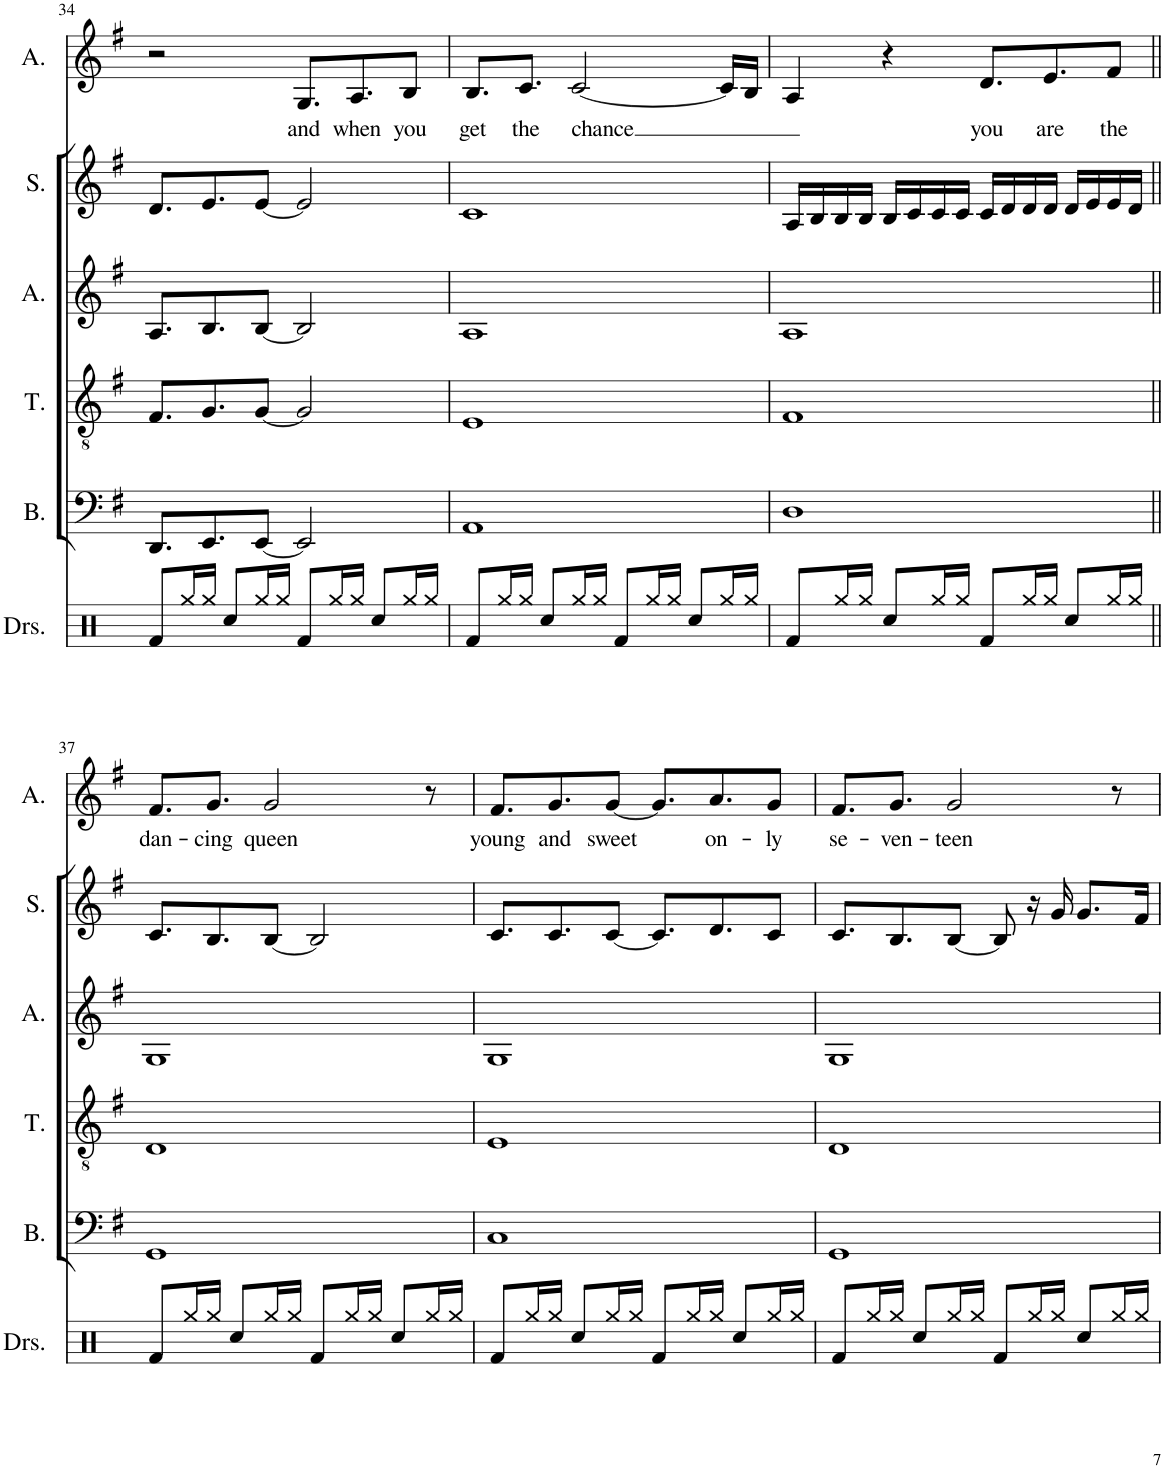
**kern	**kern	**kern	**kern	**kern	**kern	**text
*part6	*part5	*part4	*part3	*part2	*part1	*part1
*staff6	*staff5	*staff4	*staff3	*staff2	*staff1	*staff1
*I"Drumset	*I"Bass	*I"Tenor	*I"Alto	*I"Soprano	*I"Alto	*
*I'Drs.	*I'B.	*I'T.	*I'A.	*I'S.	*I'A.	*
!!LO:PB:g=z
*clefX	*clefF4	*clefGv2	*clefG2	*clefG2	*clefG2	*
*k[]	*k[f#]	*k[f#]	*k[f#]	*k[f#]	*k[f#]	*
*M4/4	*M4/4	*M4/4	*M4/4	*M4/4	*M4/4	*
=34	=34	=34	=34	=34	=34	=34
8Rf/L	8.DD/L	8.F#/L	8.A/L	8.d/L	2r	.
16Rgg/L	.	.	.	.	.	.
16Rgg/JJ	8.EE/	8.G/	8.B/	8.e/	.	.
8Rcc/L	.	.	.	.	.	.
16Rgg/L	[8EE/J	[8G/J	[8B/J	[8e/J	.	.
16Rgg/JJ	.	.	.	.	.	.
!	!	!	!	!	!	!LO:LY:b
8Rf/L	2EE/]	2G/]	2B/]	2e/]	8.G/L	and
16Rgg/L	.	.	.	.	.	.
!	!	!	!	!	!	!LO:LY:b
16Rgg/JJ	.	.	.	.	8.A/	when
8Rcc/L	.	.	.	.	.	.
!	!	!	!	!	!	!LO:LY:b
16Rgg/L	.	.	.	.	8B/J	you
16Rgg/JJ	.	.	.	.	.	.
=35	=35	=35	=35	=35	=35	=35
!	!	!	!	!	!	!LO:LY:b
8Rf/L	1AA	1E	1A	1c	8.B/L	get
16Rgg/L	.	.	.	.	.	.
!	!	!	!	!	!	!LO:LY:b
16Rgg/JJ	.	.	.	.	8.c/J	the
8Rcc/L	.	.	.	.	.	.
!	!	!	!	!	!	!LO:LY:b
16Rgg/L	.	.	.	.	[2c/	chance
16Rgg/JJ	.	.	.	.	.	.
8Rf/L	.	.	.	.	.	.
16Rgg/L	.	.	.	.	.	.
16Rgg/JJ	.	.	.	.	.	.
8Rcc/L	.	.	.	.	.	.
16Rgg/L	.	.	.	.	16c/LL]	.
16Rgg/JJ	.	.	.	.	16B/JJ	.
=36	=36	=36	=36	=36	=36	=36
8Rf/L	1D	1F#	1A	16A/LL	4A/	.
.	.	.	.	16B/	.	.
16Rgg/L	.	.	.	16B/	.	.
16Rgg/JJ	.	.	.	16B/JJ	.	.
8Rcc/L	.	.	.	16B/LL	4r	.
.	.	.	.	16c/	.	.
16Rgg/L	.	.	.	16c/	.	.
16Rgg/JJ	.	.	.	16c/JJ	.	.
!	!	!	!	!	!	!LO:LY:b
8Rf/L	.	.	.	16c/LL	8.d/L	you
.	.	.	.	16d/	.	.
16Rgg/L	.	.	.	16d/	.	.
!	!	!	!	!	!	!LO:LY:b
16Rgg/JJ	.	.	.	16d/JJ	8.e/	are
8Rcc/L	.	.	.	16d/LL	.	.
.	.	.	.	16e/	.	.
!	!	!	!	!	!	!LO:LY:b
16Rgg/L	.	.	.	16e/	8f#/J	the
16Rgg/JJ	.	.	.	16d/JJ	.	.
!!LO:LB:g=z
=37||	=37||	=37||	=37||	=37||	=37||	=37||
!	!	!	!	!	!	!LO:LY:b
8Rf/L	1GG	1D	1G	8.c/L	8.f#/L	dan-
16Rgg/L	.	.	.	.	.	.
!	!	!	!	!	!	!LO:LY:b
16Rgg/JJ	.	.	.	8.B/	8.g/J	-cing
8Rcc/L	.	.	.	.	.	.
!	!	!	!	!	!	!LO:LY:b
16Rgg/L	.	.	.	[8B/J	2g/	queen
16Rgg/JJ	.	.	.	.	.	.
8Rf/L	.	.	.	2B/]	.	.
16Rgg/L	.	.	.	.	.	.
16Rgg/JJ	.	.	.	.	.	.
8Rcc/L	.	.	.	.	.	.
16Rgg/L	.	.	.	.	8r	.
16Rgg/JJ	.	.	.	.	.	.
=38	=38	=38	=38	=38	=38	=38
!	!	!	!	!	!	!LO:LY:b
8Rf/L	1C	1E	1G	8.c/L	8.f#/L	young
16Rgg/L	.	.	.	.	.	.
!	!	!	!	!	!	!LO:LY:b
16Rgg/JJ	.	.	.	8.c/	8.g/	and
8Rcc/L	.	.	.	.	.	.
!	!	!	!	!	!	!LO:LY:b
16Rgg/L	.	.	.	[8c/J	[8g/J	sweet
16Rgg/JJ	.	.	.	.	.	.
8Rf/L	.	.	.	8.c/L]	8.g/L]	.
16Rgg/L	.	.	.	.	.	.
!	!	!	!	!	!	!LO:LY:b
16Rgg/JJ	.	.	.	8.d/	8.a/	on-
8Rcc/L	.	.	.	.	.	.
!	!	!	!	!	!	!LO:LY:b
16Rgg/L	.	.	.	8c/J	8g/J	-ly
16Rgg/JJ	.	.	.	.	.	.
=39	=39	=39	=39	=39	=39	=39
!	!	!	!	!	!	!LO:LY:b
8Rf/L	1GG	1D	1G	8.c/L	8.f#/L	se-
16Rgg/L	.	.	.	.	.	.
!	!	!	!	!	!	!LO:LY:b
16Rgg/JJ	.	.	.	8.B/	8.g/J	-ven-
8Rcc/L	.	.	.	.	.	.
!	!	!	!	!	!	!LO:LY:b
16Rgg/L	.	.	.	[8B/J	2g/	-teen
16Rgg/JJ	.	.	.	.	.	.
8Rf/L	.	.	.	8B/]	.	.
16Rgg/L	.	.	.	16r	.	.
16Rgg/JJ	.	.	.	16g/	.	.
8Rcc/L	.	.	.	8.g/L	.	.
16Rgg/L	.	.	.	.	8r	.
16Rgg/JJ	.	.	.	16f#/Jk	.	.
=	=	=	=	=	=	=
*-	*-	*-	*-	*-	*-	*-
